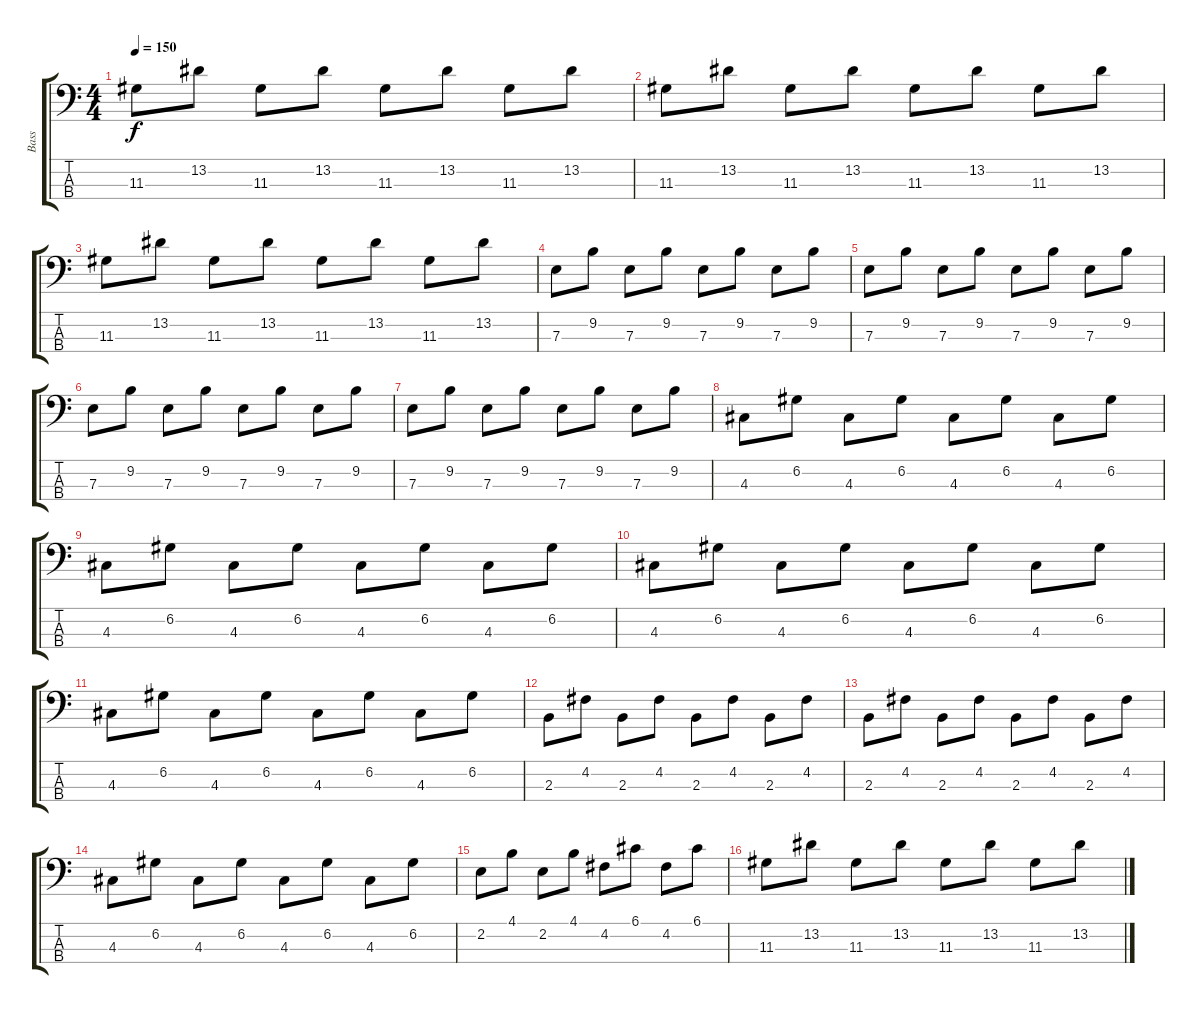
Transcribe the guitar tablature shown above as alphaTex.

\track ("Bass" "Bass") {instrument electricbassfinger}
\staff {score tabs}
\tuning (G2 D2 A1 E1) {hide}
\ts (4 4)
\tempo 150
\clef f4
\ks c
11.3.8{dy f} 13.2.8 11.3.8 13.2.8 11.3.8 13.2.8 11.3.8 13.2.8 |
11.3.8 13.2.8 11.3.8 13.2.8 11.3.8 13.2.8 11.3.8 13.2.8 |
11.3.8 13.2.8 11.3.8 13.2.8 11.3.8 13.2.8 11.3.8 13.2.8 |
7.3.8 9.2.8 7.3.8 9.2.8 7.3.8 9.2.8 7.3.8 9.2.8 |
7.3.8 9.2.8 7.3.8 9.2.8 7.3.8 9.2.8 7.3.8 9.2.8 |
7.3.8 9.2.8 7.3.8 9.2.8 7.3.8 9.2.8 7.3.8 9.2.8 |
7.3.8 9.2.8 7.3.8 9.2.8 7.3.8 9.2.8 7.3.8 9.2.8 |
4.3.8 6.2.8 4.3.8 6.2.8 4.3.8 6.2.8 4.3.8 6.2.8 |
4.3.8 6.2.8 4.3.8 6.2.8 4.3.8 6.2.8 4.3.8 6.2.8 |
4.3.8 6.2.8 4.3.8 6.2.8 4.3.8 6.2.8 4.3.8 6.2.8 |
4.3.8 6.2.8 4.3.8 6.2.8 4.3.8 6.2.8 4.3.8 6.2.8 |
2.3.8 4.2.8 2.3.8 4.2.8 2.3.8 4.2.8 2.3.8 4.2.8 |
2.3.8 4.2.8 2.3.8 4.2.8 2.3.8 4.2.8 2.3.8 4.2.8 |
4.3.8 6.2.8 4.3.8 6.2.8 4.3.8 6.2.8 4.3.8 6.2.8 |
2.2.8 4.1.8 2.2.8 4.1.8 4.2.8 6.1.8 4.2.8 6.1.8 |
11.3.8 13.2.8 11.3.8 13.2.8 11.3.8 13.2.8 11.3.8 13.2.8
